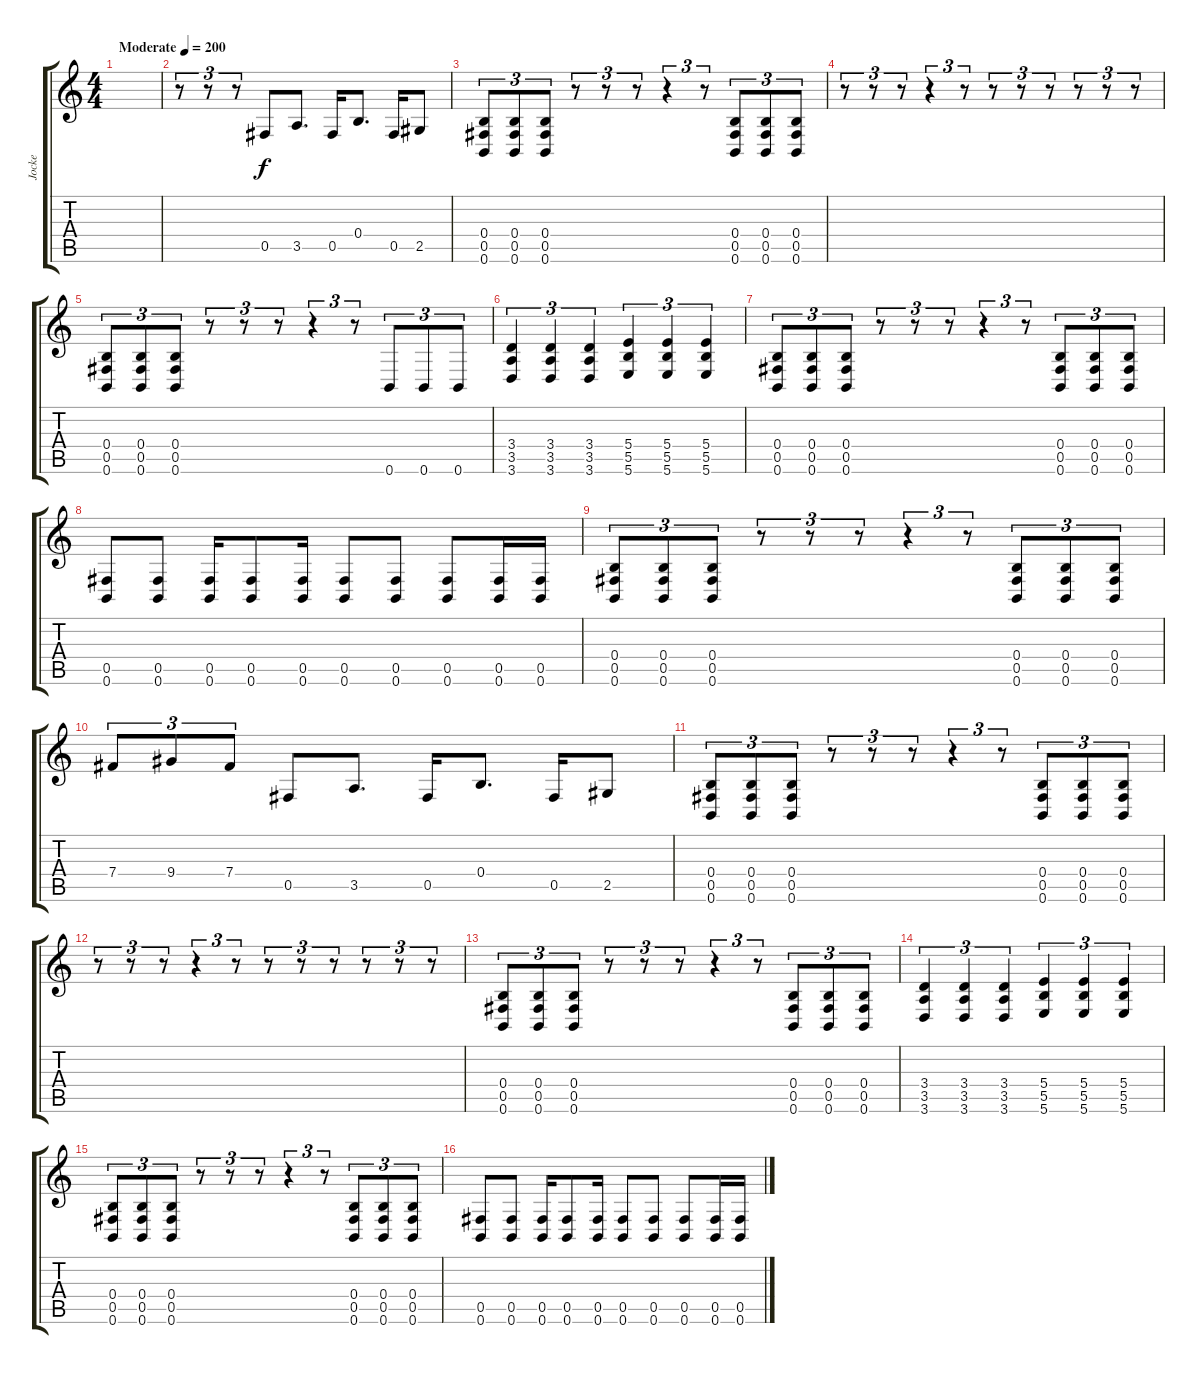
\track ("Jocke" "Jocke") {instrument distortionguitar}
\staff {score tabs}
\tuning (Db4 Ab3 E3 B2 Gb2 B1) {hide}
\ts (4 4)
\tempo (200 "Moderate")
\clef g2
\ks c
|
r.8{tu (3 2)} r.8{tu (3 2)} r.8{tu (3 2)} 0.5.8 3.5.8{d} 0.5.16 0.4.8{d} 0.5.16 2.5.8 |
(0.4 0.5 0.6).8{tu (3 2)} (0.4 0.5 0.6).8{tu (3 2)} (0.4 0.5 0.6).8{tu (3 2)} r.8{tu (3 2)} r.8{tu (3 2)} r.8{tu (3 2)} r.4{tu (3 2)} r.8{tu (3 2)} (0.4 0.5 0.6).8{tu (3 2)} (0.4 0.5 0.6).8{tu (3 2)} (0.4 0.5 0.6).8{tu (3 2)} |
r.8{tu (3 2)} r.8{tu (3 2)} r.8{tu (3 2)} r.4{tu (3 2)} r.8{tu (3 2)} r.8{tu (3 2)} r.8{tu (3 2)} r.8{tu (3 2)} r.8{tu (3 2)} r.8{tu (3 2)} r.8{tu (3 2)} |
(0.4 0.5 0.6).8{tu (3 2)} (0.4 0.5 0.6).8{tu (3 2)} (0.4 0.5 0.6).8{tu (3 2)} r.8{tu (3 2)} r.8{tu (3 2)} r.8{tu (3 2)} r.4{tu (3 2)} r.8{tu (3 2)} 0.6.8{tu (3 2)} 0.6.8{tu (3 2)} 0.6.8{tu (3 2)} |
(3.4 3.5 3.6).4{tu (3 2)} (3.4 3.5 3.6).4{tu (3 2)} (3.4 3.5 3.6).4{tu (3 2)} (5.4 5.5 5.6).4{tu (3 2)} (5.4 5.5 5.6).4{tu (3 2)} (5.4 5.5 5.6).4{tu (3 2)} |
(0.4 0.5 0.6).8{tu (3 2)} (0.4 0.5 0.6).8{tu (3 2)} (0.4 0.5 0.6).8{tu (3 2)} r.8{tu (3 2)} r.8{tu (3 2)} r.8{tu (3 2)} r.4{tu (3 2)} r.8{tu (3 2)} (0.4 0.5 0.6).8{tu (3 2)} (0.4 0.5 0.6).8{tu (3 2)} (0.4 0.5 0.6).8{tu (3 2)} |
(0.5 0.6).8 (0.5 0.6).8 (0.5 0.6).16 (0.5 0.6).8 (0.5 0.6).16 (0.5 0.6).8 (0.5 0.6).8 (0.5 0.6).8 (0.5 0.6).16 (0.5 0.6).16 |
(0.4 0.5 0.6).8{tu (3 2)} (0.4 0.5 0.6).8{tu (3 2)} (0.4 0.5 0.6).8{tu (3 2)} r.8{tu (3 2)} r.8{tu (3 2)} r.8{tu (3 2)} r.4{tu (3 2)} r.8{tu (3 2)} (0.4 0.5 0.6).8{tu (3 2)} (0.4 0.5 0.6).8{tu (3 2)} (0.4 0.5 0.6).8{tu (3 2)} |
7.4.8{tu (3 2)} 9.4.8{tu (3 2)} 7.4.8{tu (3 2)} 0.5.8 3.5.8{d} 0.5.16 0.4.8{d} 0.5.16 2.5.8 |
(0.4 0.5 0.6).8{tu (3 2)} (0.4 0.5 0.6).8{tu (3 2)} (0.4 0.5 0.6).8{tu (3 2)} r.8{tu (3 2)} r.8{tu (3 2)} r.8{tu (3 2)} r.4{tu (3 2)} r.8{tu (3 2)} (0.4 0.5 0.6).8{tu (3 2)} (0.4 0.5 0.6).8{tu (3 2)} (0.4 0.5 0.6).8{tu (3 2)} |
r.8{tu (3 2)} r.8{tu (3 2)} r.8{tu (3 2)} r.4{tu (3 2)} r.8{tu (3 2)} r.8{tu (3 2)} r.8{tu (3 2)} r.8{tu (3 2)} r.8{tu (3 2)} r.8{tu (3 2)} r.8{tu (3 2)} |
(0.4 0.5 0.6).8{tu (3 2)} (0.4 0.5 0.6).8{tu (3 2)} (0.4 0.5 0.6).8{tu (3 2)} r.8{tu (3 2)} r.8{tu (3 2)} r.8{tu (3 2)} r.4{tu (3 2)} r.8{tu (3 2)} (0.4 0.5 0.6).8{tu (3 2)} (0.4 0.5 0.6).8{tu (3 2)} (0.4 0.5 0.6).8{tu (3 2)} |
(3.4 3.5 3.6).4{tu (3 2)} (3.4 3.5 3.6).4{tu (3 2)} (3.4 3.5 3.6).4{tu (3 2)} (5.4 5.5 5.6).4{tu (3 2)} (5.4 5.5 5.6).4{tu (3 2)} (5.4 5.5 5.6).4{tu (3 2)} |
(0.4 0.5 0.6).8{tu (3 2)} (0.4 0.5 0.6).8{tu (3 2)} (0.4 0.5 0.6).8{tu (3 2)} r.8{tu (3 2)} r.8{tu (3 2)} r.8{tu (3 2)} r.4{tu (3 2)} r.8{tu (3 2)} (0.4 0.5 0.6).8{tu (3 2)} (0.4 0.5 0.6).8{tu (3 2)} (0.4 0.5 0.6).8{tu (3 2)} |
(0.5 0.6).8 (0.5 0.6).8 (0.5 0.6).16 (0.5 0.6).8 (0.5 0.6).16 (0.5 0.6).8 (0.5 0.6).8 (0.5 0.6).8 (0.5 0.6).16 (0.5 0.6).16
